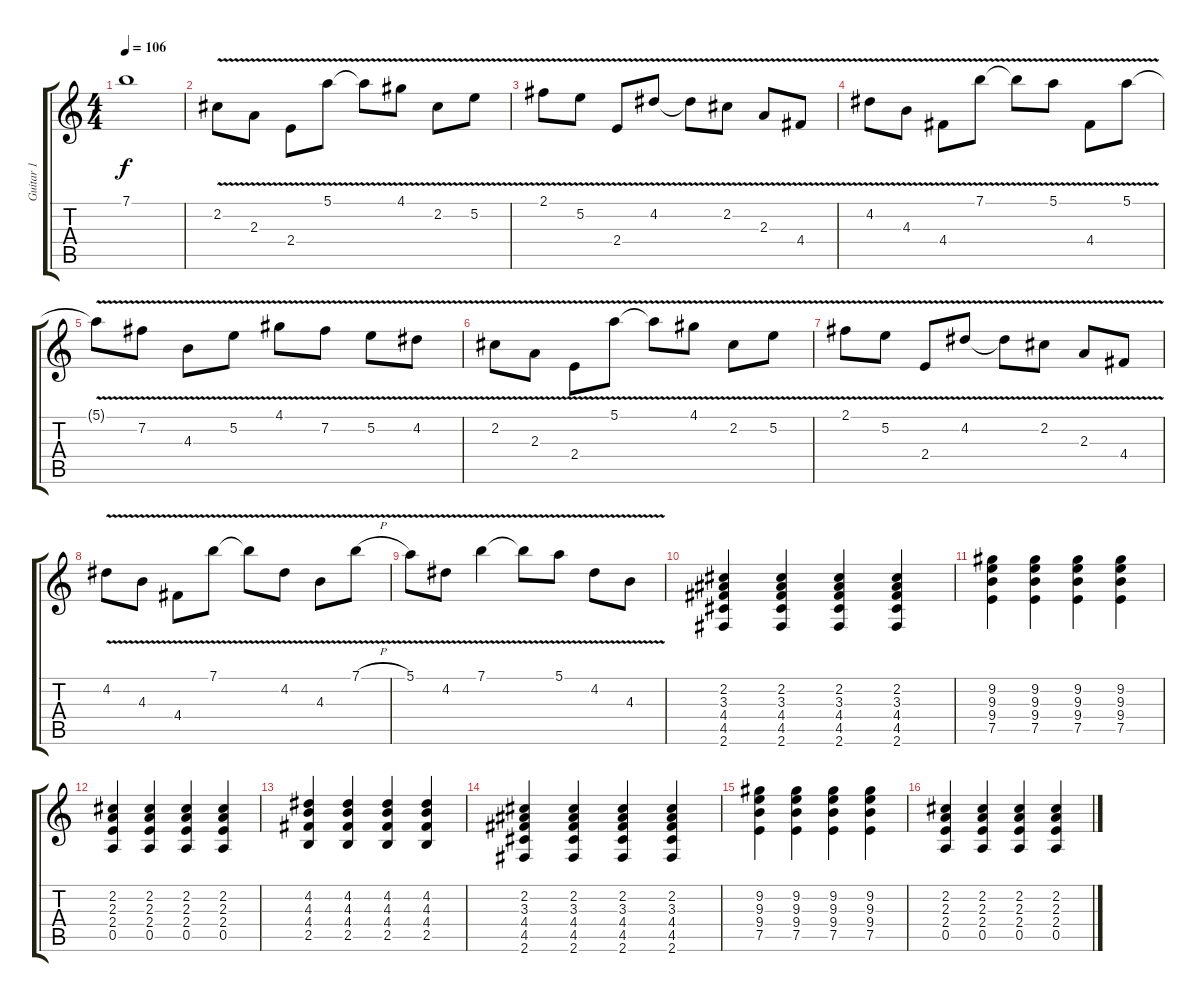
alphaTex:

\track ("Guitar 1" "Guitar 1") {instrument electricguitarclean}
\staff {score tabs}
\tuning (E4 B3 G3 D3 A2 E2) {hide}
\ts (4 4)
\tempo 106
\clef g2
\ks c
7.1{t}.1{dy f} |
2.2{v}.8 2.3{v}.8 2.4{v}.8 5.1{v}.8 5.1{t}.8 4.1{v}.8 2.2{v}.8 5.2{v}.8 |
2.1{v}.8 5.2{v}.8 2.4{v}.8 4.2{v}.8 4.2{t}.8 2.2{v}.8 2.3{v}.8 4.4{v}.8 |
4.2{v}.8 4.3{v}.8 4.4{v}.8 7.1{v}.8 7.1{t}.8 5.1{v}.8 4.4{v}.8 5.1{v}.8 |
5.1{t}.8 7.2{v}.8 4.3{v}.8 5.2{v}.8 4.1{v}.8 7.2{v}.8 5.2{v}.8 4.2{v}.8 |
2.2{v}.8 2.3{v}.8 2.4{v}.8 5.1{v}.8 5.1{t}.8 4.1{v}.8 2.2{v}.8 5.2{v}.8 |
2.1{v}.8 5.2{v}.8 2.4{v}.8 4.2{v}.8 4.2{t}.8 2.2{v}.8 2.3{v}.8 4.4{v}.8 |
4.2{v}.8 4.3{v}.8 4.4{v}.8 7.1{v}.8 7.1{t}.8 4.2{v}.8 4.3{v}.8 7.1{v h}.8 |
5.1{v}.8 4.2{v}.8 7.1{v}.4 7.1{t}.8 5.1{v}.8 4.2{v}.8 4.3{v}.8 |
(2.2 3.3 4.4 4.5 2.6).4 (2.2 3.3 4.4 4.5 2.6).4 (2.2 3.3 4.4 4.5 2.6).4 (2.2 3.3 4.4 4.5 2.6).4 |
(9.2 9.3 9.4 7.5).4 (9.2 9.3 9.4 7.5).4 (9.2 9.3 9.4 7.5).4 (9.2 9.3 9.4 7.5).4 |
(2.2 2.3 2.4 0.5).4 (2.2 2.3 2.4 0.5).4 (2.2 2.3 2.4 0.5).4 (2.2 2.3 2.4 0.5).4 |
(4.2 4.3 4.4 2.5).4 (4.2 4.3 4.4 2.5).4 (4.2 4.3 4.4 2.5).4 (4.2 4.3 4.4 2.5).4 |
(2.2 3.3 4.4 4.5 2.6).4 (2.2 3.3 4.4 4.5 2.6).4 (2.2 3.3 4.4 4.5 2.6).4 (2.2 3.3 4.4 4.5 2.6).4 |
(9.2 9.3 9.4 7.5).4 (9.2 9.3 9.4 7.5).4 (9.2 9.3 9.4 7.5).4 (9.2 9.3 9.4 7.5).4 |
(2.2 2.3 2.4 0.5).4 (2.2 2.3 2.4 0.5).4 (2.2 2.3 2.4 0.5).4 (2.2 2.3 2.4 0.5).4
